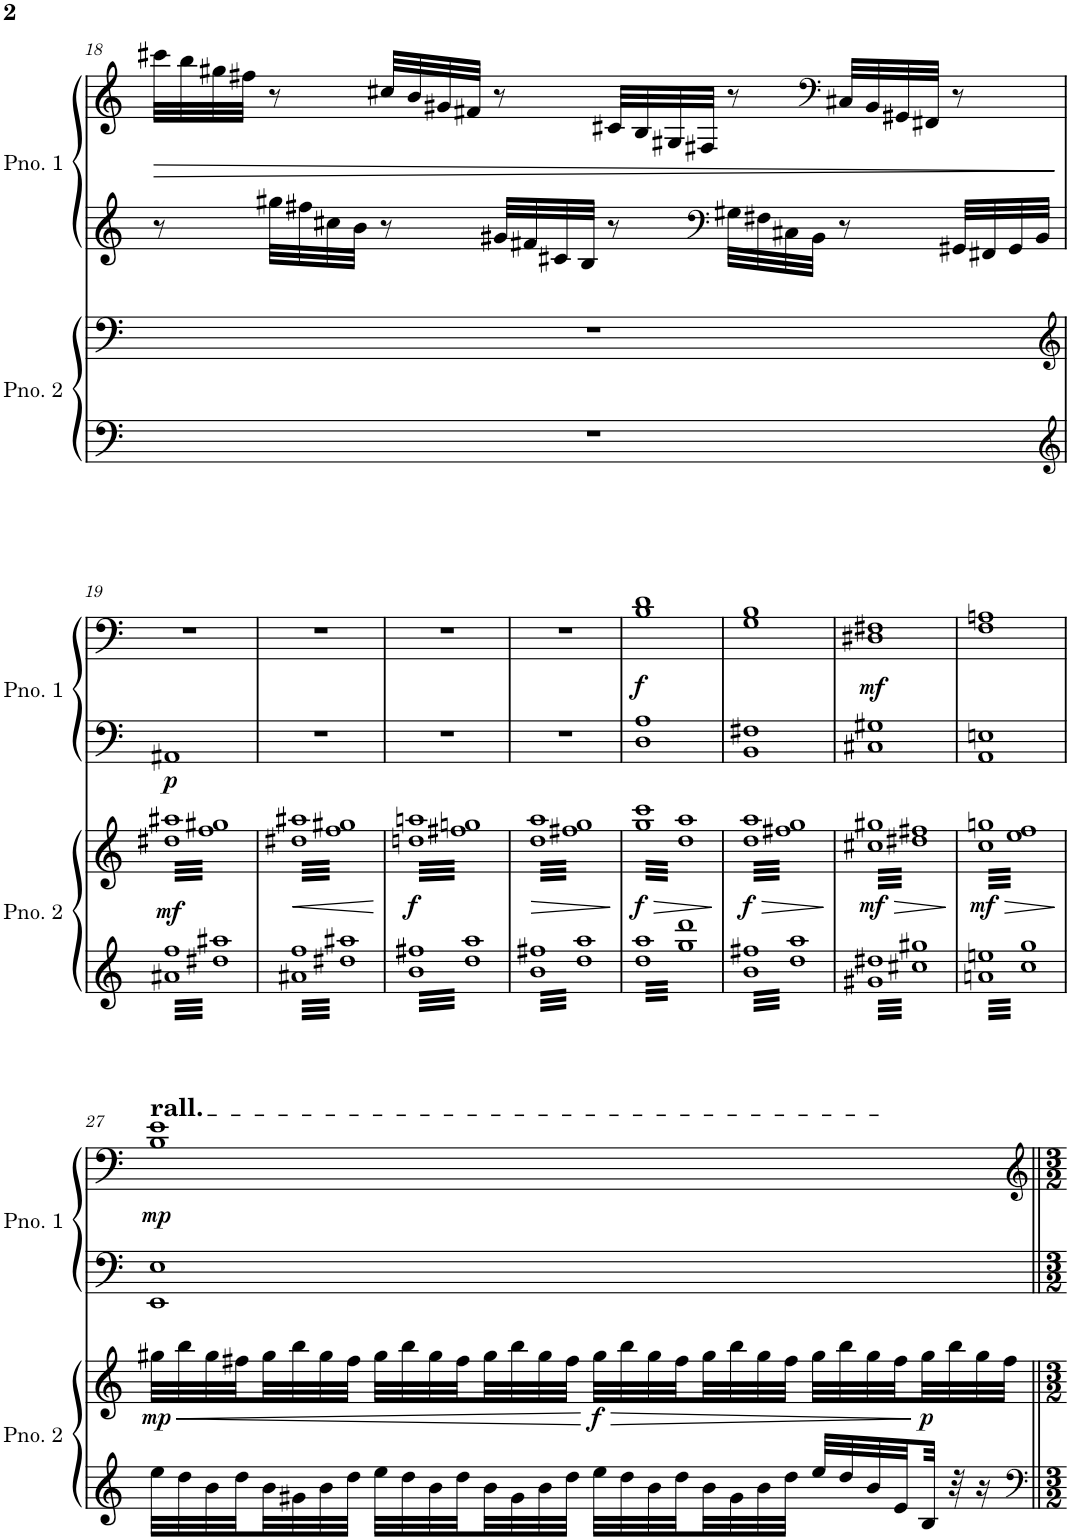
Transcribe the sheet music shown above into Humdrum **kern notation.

**kern	**kern	**dynam	**kern	**kern	**dynam
*part2	*part2	*part2	*part1	*part1	*part1
*staff4	*staff3	*staff3/4	*staff2	*staff1	*staff1/2
*I"Piano 2	*	*	*I"Piano 1	*	*
*I'Pno. 2	*	*	*I'Pno. 1	*	*
!!LO:PB:g=z
*clefF4	*clefF4	*	*clefG2	*clefG2	*
*k[]	*k[]	*	*k[]	*k[]	*
*M2/2	*M2/2	*	*M2/2	*M2/2	*
*met(c|)	*met(c|)	*	*met(c|)	*met(c|)	*
=18	=18	=18	=18	=18	=18
!	!	!	!	!	!LO:HP:b
1r	1r	.	8r	32ccc#X\LLL	>
.	.	.	.	32bb\	.
.	.	.	.	32gg#X\	.
.	.	.	.	32ff#X\JJJ	.
.	.	.	32gg#X\LLL	8r	.
.	.	.	32ff#X\	.	.
.	.	.	32cc#X\	.	.
.	.	.	32b\JJJ	.	.
.	.	.	8r	32cc#X/LLL	.
.	.	.	.	32b/	.
.	.	.	.	32g#X/	.
.	.	.	.	32f#X/JJJ	.
.	.	.	32g#X/LLL	8r	.
.	.	.	32f#X/	.	.
.	.	.	32c#X/	.	.
.	.	.	32B/JJJ	.	.
.	.	.	8r	32c#X/LLL	.
.	.	.	.	32B/	.
.	.	.	.	32G#X/	.
.	.	.	.	32F#X/JJJ	.
*	*	*	*clefF4	*	*
.	.	.	32G#X\LLL	8r	.
.	.	.	32F#X\	.	.
.	.	.	32C#X\	.	.
.	.	.	32BB\JJJ	.	.
*	*	*	*	*clefF4	*
.	.	.	8r	32C#X/LLL	.
.	.	.	.	32BB/	.
.	.	.	.	32GG#X/	.
.	.	.	.	32FF#X/JJJ	.
.	.	.	32GG#X/LLL	8r	.
.	.	.	32FF#X/	.	.
.	.	.	32GG#/	.	.
.	.	.	32BB/JJJ	.	.
.	.	.	.	.	]
!!LO:LB:g=z
=19	=19	=19	=19	=19	=19
*clefG2	*clefG2	*	*	*	*
!	!	!LO:DY:b	!	!	!LO:DY:b=2
*	*tremolo	*	*	*	*
3.a#X 3.ff	64dd#X 64aa#XLLLL	mf	1AA#X	1r	p
.	64ff 64gg#X	.	.	.	.
.	64dd#X 64aa#X	.	.	.	.
.	64ff 64gg#X	.	.	.	.
.	64dd#X 64aa#X	.	.	.	.
.	64ff 64gg#X	.	.	.	.
.	64dd#X 64aa#X	.	.	.	.
.	64ff 64gg#X	.	.	.	.
.	64dd#X 64aa#X	.	.	.	.
.	64ff 64gg#X	.	.	.	.
.	64dd#X 64aa#X	.	.	.	.
.	64ff 64gg#X	.	.	.	.
.	64dd#X 64aa#X	.	.	.	.
.	64ff 64gg#X	.	.	.	.
.	64dd#X 64aa#X	.	.	.	.
.	64ff 64gg#X	.	.	.	.
.	64dd#X 64aa#X	.	.	.	.
.	64ff 64gg#X	.	.	.	.
.	64dd#X 64aa#X	.	.	.	.
.	64ff 64gg#X	.	.	.	.
.	64dd#X 64aa#X	.	.	.	.
.	64ff 64gg#X	.	.	.	.
.	64dd#X 64aa#X	.	.	.	.
.	64ff 64gg#X	.	.	.	.
.	64dd#X 64aa#X	.	.	.	.
.	64ff 64gg#X	.	.	.	.
.	64dd#X 64aa#X	.	.	.	.
.	64ff 64gg#X	.	.	.	.
.	64dd#X 64aa#X	.	.	.	.
.	64ff 64gg#X	.	.	.	.
.	64dd#X 64aa#X	.	.	.	.
.	64ff 64gg#X	.	.	.	.
3.dd#X 3.aa#X	64dd#X 64aa#X	.	.	.	.
.	64ff 64gg#X	.	.	.	.
.	64dd#X 64aa#X	.	.	.	.
.	64ff 64gg#X	.	.	.	.
.	64dd#X 64aa#X	.	.	.	.
.	64ff 64gg#X	.	.	.	.
.	64dd#X 64aa#X	.	.	.	.
.	64ff 64gg#X	.	.	.	.
.	64dd#X 64aa#X	.	.	.	.
.	64ff 64gg#X	.	.	.	.
.	64dd#X 64aa#X	.	.	.	.
.	64ff 64gg#X	.	.	.	.
.	64dd#X 64aa#X	.	.	.	.
.	64ff 64gg#X	.	.	.	.
.	64dd#X 64aa#X	.	.	.	.
.	64ff 64gg#X	.	.	.	.
.	64dd#X 64aa#X	.	.	.	.
.	64ff 64gg#X	.	.	.	.
.	64dd#X 64aa#X	.	.	.	.
.	64ff 64gg#X	.	.	.	.
.	64dd#X 64aa#X	.	.	.	.
.	64ff 64gg#X	.	.	.	.
.	64dd#X 64aa#X	.	.	.	.
.	64ff 64gg#X	.	.	.	.
.	64dd#X 64aa#X	.	.	.	.
.	64ff 64gg#X	.	.	.	.
.	64dd#X 64aa#X	.	.	.	.
.	64ff 64gg#X	.	.	.	.
.	64dd#X 64aa#X	.	.	.	.
.	64ff 64gg#X	.	.	.	.
.	64dd#X 64aa#X	.	.	.	.
.	64ff 64gg#XJJJJ	.	.	.	.
=20	=20	=20	=20	=20	=20
!	!	!LO:HP:b	!	!	!
3.a#X 3.ff	64dd#X 64aa#XLLLL	<	1r	1r	.
.	64ff 64gg#X	.	.	.	.
.	64dd#X 64aa#X	.	.	.	.
.	64ff 64gg#X	.	.	.	.
.	64dd#X 64aa#X	.	.	.	.
.	64ff 64gg#X	.	.	.	.
.	64dd#X 64aa#X	.	.	.	.
.	64ff 64gg#X	.	.	.	.
.	64dd#X 64aa#X	.	.	.	.
.	64ff 64gg#X	.	.	.	.
.	64dd#X 64aa#X	.	.	.	.
.	64ff 64gg#X	.	.	.	.
.	64dd#X 64aa#X	.	.	.	.
.	64ff 64gg#X	.	.	.	.
.	64dd#X 64aa#X	.	.	.	.
.	64ff 64gg#X	.	.	.	.
.	64dd#X 64aa#X	.	.	.	.
.	64ff 64gg#X	.	.	.	.
.	64dd#X 64aa#X	.	.	.	.
.	64ff 64gg#X	.	.	.	.
.	64dd#X 64aa#X	.	.	.	.
.	64ff 64gg#X	.	.	.	.
.	64dd#X 64aa#X	.	.	.	.
.	64ff 64gg#X	.	.	.	.
.	64dd#X 64aa#X	.	.	.	.
.	64ff 64gg#X	.	.	.	.
.	64dd#X 64aa#X	.	.	.	.
.	64ff 64gg#X	.	.	.	.
.	64dd#X 64aa#X	.	.	.	.
.	64ff 64gg#X	.	.	.	.
.	64dd#X 64aa#X	.	.	.	.
.	64ff 64gg#X	.	.	.	.
3.dd#X 3.aa#X	64dd#X 64aa#X	.	.	.	.
.	64ff 64gg#X	.	.	.	.
.	64dd#X 64aa#X	.	.	.	.
.	64ff 64gg#X	.	.	.	.
.	64dd#X 64aa#X	.	.	.	.
.	64ff 64gg#X	.	.	.	.
.	64dd#X 64aa#X	.	.	.	.
.	64ff 64gg#X	.	.	.	.
.	64dd#X 64aa#X	.	.	.	.
.	64ff 64gg#X	.	.	.	.
.	64dd#X 64aa#X	.	.	.	.
.	64ff 64gg#X	.	.	.	.
.	64dd#X 64aa#X	.	.	.	.
.	64ff 64gg#X	.	.	.	.
.	64dd#X 64aa#X	.	.	.	.
.	64ff 64gg#X	.	.	.	.
.	64dd#X 64aa#X	.	.	.	.
.	64ff 64gg#X	.	.	.	.
.	64dd#X 64aa#X	.	.	.	.
.	64ff 64gg#X	.	.	.	.
.	64dd#X 64aa#X	.	.	.	.
.	64ff 64gg#X	.	.	.	.
.	64dd#X 64aa#X	.	.	.	.
.	64ff 64gg#X	.	.	.	.
.	64dd#X 64aa#X	.	.	.	.
.	64ff 64gg#X	.	.	.	.
.	64dd#X 64aa#X	.	.	.	.
.	64ff 64gg#X	.	.	.	.
.	64dd#X 64aa#X	.	.	.	.
.	64ff 64gg#X	.	.	.	.
.	64dd#X 64aa#X	.	.	.	.
.	64ff 64gg#XJJJJ	.	.	.	.
.	.	[	.	.	.
=21	=21	=21	=21	=21	=21
!	!	!LO:DY:b	!	!	!
3.b 3.ff#X	64ddn 64aanLLLL	f	1r	1r	.
.	64ff#X 64ggn	.	.	.	.
.	64ddn 64aan	.	.	.	.
.	64ff#X 64ggn	.	.	.	.
.	64ddn 64aan	.	.	.	.
.	64ff#X 64ggn	.	.	.	.
.	64ddn 64aan	.	.	.	.
.	64ff#X 64ggn	.	.	.	.
.	64ddn 64aan	.	.	.	.
.	64ff#X 64ggn	.	.	.	.
.	64ddn 64aan	.	.	.	.
.	64ff#X 64ggn	.	.	.	.
.	64ddn 64aan	.	.	.	.
.	64ff#X 64ggn	.	.	.	.
.	64ddn 64aan	.	.	.	.
.	64ff#X 64ggn	.	.	.	.
.	64ddn 64aan	.	.	.	.
.	64ff#X 64ggn	.	.	.	.
.	64ddn 64aan	.	.	.	.
.	64ff#X 64ggn	.	.	.	.
.	64ddn 64aan	.	.	.	.
.	64ff#X 64ggn	.	.	.	.
.	64ddn 64aan	.	.	.	.
.	64ff#X 64ggn	.	.	.	.
.	64ddn 64aan	.	.	.	.
.	64ff#X 64ggn	.	.	.	.
.	64ddn 64aan	.	.	.	.
.	64ff#X 64ggn	.	.	.	.
.	64ddn 64aan	.	.	.	.
.	64ff#X 64ggn	.	.	.	.
.	64ddn 64aan	.	.	.	.
.	64ff#X 64ggn	.	.	.	.
3.dd 3.aa	64ddn 64aan	.	.	.	.
.	64ff#X 64ggn	.	.	.	.
.	64ddn 64aan	.	.	.	.
.	64ff#X 64ggn	.	.	.	.
.	64ddn 64aan	.	.	.	.
.	64ff#X 64ggn	.	.	.	.
.	64ddn 64aan	.	.	.	.
.	64ff#X 64ggn	.	.	.	.
.	64ddn 64aan	.	.	.	.
.	64ff#X 64ggn	.	.	.	.
.	64ddn 64aan	.	.	.	.
.	64ff#X 64ggn	.	.	.	.
.	64ddn 64aan	.	.	.	.
.	64ff#X 64ggn	.	.	.	.
.	64ddn 64aan	.	.	.	.
.	64ff#X 64ggn	.	.	.	.
.	64ddn 64aan	.	.	.	.
.	64ff#X 64ggn	.	.	.	.
.	64ddn 64aan	.	.	.	.
.	64ff#X 64ggn	.	.	.	.
.	64ddn 64aan	.	.	.	.
.	64ff#X 64ggn	.	.	.	.
.	64ddn 64aan	.	.	.	.
.	64ff#X 64ggn	.	.	.	.
.	64ddn 64aan	.	.	.	.
.	64ff#X 64ggn	.	.	.	.
.	64ddn 64aan	.	.	.	.
.	64ff#X 64ggn	.	.	.	.
.	64ddn 64aan	.	.	.	.
.	64ff#X 64ggn	.	.	.	.
.	64ddn 64aan	.	.	.	.
.	64ff#X 64ggnJJJJ	.	.	.	.
=22	=22	=22	=22	=22	=22
!	!	!LO:HP:b	!	!	!
3.b 3.ff#X	64dd 64aaLLLL	>	1r	1r	.
.	64ff#X 64gg	.	.	.	.
.	64dd 64aa	.	.	.	.
.	64ff#X 64gg	.	.	.	.
.	64dd 64aa	.	.	.	.
.	64ff#X 64gg	.	.	.	.
.	64dd 64aa	.	.	.	.
.	64ff#X 64gg	.	.	.	.
.	64dd 64aa	.	.	.	.
.	64ff#X 64gg	.	.	.	.
.	64dd 64aa	.	.	.	.
.	64ff#X 64gg	.	.	.	.
.	64dd 64aa	.	.	.	.
.	64ff#X 64gg	.	.	.	.
.	64dd 64aa	.	.	.	.
.	64ff#X 64gg	.	.	.	.
.	64dd 64aa	.	.	.	.
.	64ff#X 64gg	.	.	.	.
.	64dd 64aa	.	.	.	.
.	64ff#X 64gg	.	.	.	.
.	64dd 64aa	.	.	.	.
.	64ff#X 64gg	.	.	.	.
.	64dd 64aa	.	.	.	.
.	64ff#X 64gg	.	.	.	.
.	64dd 64aa	.	.	.	.
.	64ff#X 64gg	.	.	.	.
.	64dd 64aa	.	.	.	.
.	64ff#X 64gg	.	.	.	.
.	64dd 64aa	.	.	.	.
.	64ff#X 64gg	.	.	.	.
.	64dd 64aa	.	.	.	.
.	64ff#X 64gg	.	.	.	.
3.dd 3.aa	64dd 64aa	.	.	.	.
.	64ff#X 64gg	.	.	.	.
.	64dd 64aa	.	.	.	.
.	64ff#X 64gg	.	.	.	.
.	64dd 64aa	.	.	.	.
.	64ff#X 64gg	.	.	.	.
.	64dd 64aa	.	.	.	.
.	64ff#X 64gg	.	.	.	.
.	64dd 64aa	.	.	.	.
.	64ff#X 64gg	.	.	.	.
.	64dd 64aa	.	.	.	.
.	64ff#X 64gg	.	.	.	.
.	64dd 64aa	.	.	.	.
.	64ff#X 64gg	.	.	.	.
.	64dd 64aa	.	.	.	.
.	64ff#X 64gg	.	.	.	.
.	64dd 64aa	.	.	.	.
.	64ff#X 64gg	.	.	.	.
.	64dd 64aa	.	.	.	.
.	64ff#X 64gg	.	.	.	.
.	64dd 64aa	.	.	.	.
.	64ff#X 64gg	.	.	.	.
.	64dd 64aa	.	.	.	.
.	64ff#X 64gg	.	.	.	.
.	64dd 64aa	.	.	.	.
.	64ff#X 64gg	.	.	.	.
.	64dd 64aa	.	.	.	.
.	64ff#X 64gg	.	.	.	.
.	64dd 64aa	.	.	.	.
.	64ff#X 64gg	.	.	.	.
.	64dd 64aa	.	.	.	.
.	64ff#X 64ggJJJJ	.	.	.	.
.	.	]	.	.	.
=23	=23	=23	=23	=23	=23
!	!	!LO:HP:b	!	!	!
!	!	!LO:DY:n=1:b	!	!	!LO:DY:b
3.dd 3.aa	64gg 64cccLLLL	> f	1D 1A	1B 1d	f
.	64dd 64aa	.	.	.	.
.	64gg 64ccc	.	.	.	.
.	64dd 64aa	.	.	.	.
.	64gg 64ccc	.	.	.	.
.	64dd 64aa	.	.	.	.
.	64gg 64ccc	.	.	.	.
.	64dd 64aa	.	.	.	.
.	64gg 64ccc	.	.	.	.
.	64dd 64aa	.	.	.	.
.	64gg 64ccc	.	.	.	.
.	64dd 64aa	.	.	.	.
.	64gg 64ccc	.	.	.	.
.	64dd 64aa	.	.	.	.
.	64gg 64ccc	.	.	.	.
.	64dd 64aa	.	.	.	.
.	64gg 64ccc	.	.	.	.
.	64dd 64aa	.	.	.	.
.	64gg 64ccc	.	.	.	.
.	64dd 64aa	.	.	.	.
.	64gg 64ccc	.	.	.	.
.	64dd 64aa	.	.	.	.
.	64gg 64ccc	.	.	.	.
.	64dd 64aa	.	.	.	.
.	64gg 64ccc	.	.	.	.
.	64dd 64aa	.	.	.	.
.	64gg 64ccc	.	.	.	.
.	64dd 64aa	.	.	.	.
.	64gg 64ccc	.	.	.	.
.	64dd 64aa	.	.	.	.
.	64gg 64ccc	.	.	.	.
.	64dd 64aa	.	.	.	.
3.gg 3.ddd	64gg 64ccc	.	.	.	.
.	64dd 64aa	.	.	.	.
.	64gg 64ccc	.	.	.	.
.	64dd 64aa	.	.	.	.
.	64gg 64ccc	.	.	.	.
.	64dd 64aa	.	.	.	.
.	64gg 64ccc	.	.	.	.
.	64dd 64aa	.	.	.	.
.	64gg 64ccc	.	.	.	.
.	64dd 64aa	.	.	.	.
.	64gg 64ccc	.	.	.	.
.	64dd 64aa	.	.	.	.
.	64gg 64ccc	.	.	.	.
.	64dd 64aa	.	.	.	.
.	64gg 64ccc	.	.	.	.
.	64dd 64aa	.	.	.	.
.	64gg 64ccc	.	.	.	.
.	64dd 64aa	.	.	.	.
.	64gg 64ccc	.	.	.	.
.	64dd 64aa	.	.	.	.
.	64gg 64ccc	.	.	.	.
.	64dd 64aa	.	.	.	.
.	64gg 64ccc	.	.	.	.
.	64dd 64aa	.	.	.	.
.	64gg 64ccc	.	.	.	.
.	64dd 64aa	.	.	.	.
.	64gg 64ccc	.	.	.	.
.	64dd 64aa	.	.	.	.
.	64gg 64ccc	.	.	.	.
.	64dd 64aa	.	.	.	.
.	64gg 64ccc	.	.	.	.
.	64dd 64aaJJJJ	.	.	.	.
.	.	]	.	.	.
=24	=24	=24	=24	=24	=24
!	!	!LO:HP:b	!	!	!
!	!	!LO:DY:n=1:b	!	!	!
3.b 3.ff#X	64dd 64aaLLLL	> f	1BB 1F#X	1G 1B	.
.	64ff#X 64gg	.	.	.	.
.	64dd 64aa	.	.	.	.
.	64ff#X 64gg	.	.	.	.
.	64dd 64aa	.	.	.	.
.	64ff#X 64gg	.	.	.	.
.	64dd 64aa	.	.	.	.
.	64ff#X 64gg	.	.	.	.
.	64dd 64aa	.	.	.	.
.	64ff#X 64gg	.	.	.	.
.	64dd 64aa	.	.	.	.
.	64ff#X 64gg	.	.	.	.
.	64dd 64aa	.	.	.	.
.	64ff#X 64gg	.	.	.	.
.	64dd 64aa	.	.	.	.
.	64ff#X 64gg	.	.	.	.
.	64dd 64aa	.	.	.	.
.	64ff#X 64gg	.	.	.	.
.	64dd 64aa	.	.	.	.
.	64ff#X 64gg	.	.	.	.
.	64dd 64aa	.	.	.	.
.	64ff#X 64gg	.	.	.	.
.	64dd 64aa	.	.	.	.
.	64ff#X 64gg	.	.	.	.
.	64dd 64aa	.	.	.	.
.	64ff#X 64gg	.	.	.	.
.	64dd 64aa	.	.	.	.
.	64ff#X 64gg	.	.	.	.
.	64dd 64aa	.	.	.	.
.	64ff#X 64gg	.	.	.	.
.	64dd 64aa	.	.	.	.
.	64ff#X 64gg	.	.	.	.
3.dd 3.aa	64dd 64aa	.	.	.	.
.	64ff#X 64gg	.	.	.	.
.	64dd 64aa	.	.	.	.
.	64ff#X 64gg	.	.	.	.
.	64dd 64aa	.	.	.	.
.	64ff#X 64gg	.	.	.	.
.	64dd 64aa	.	.	.	.
.	64ff#X 64gg	.	.	.	.
.	64dd 64aa	.	.	.	.
.	64ff#X 64gg	.	.	.	.
.	64dd 64aa	.	.	.	.
.	64ff#X 64gg	.	.	.	.
.	64dd 64aa	.	.	.	.
.	64ff#X 64gg	.	.	.	.
.	64dd 64aa	.	.	.	.
.	64ff#X 64gg	.	.	.	.
.	64dd 64aa	.	.	.	.
.	64ff#X 64gg	.	.	.	.
.	64dd 64aa	.	.	.	.
.	64ff#X 64gg	.	.	.	.
.	64dd 64aa	.	.	.	.
.	64ff#X 64gg	.	.	.	.
.	64dd 64aa	.	.	.	.
.	64ff#X 64gg	.	.	.	.
.	64dd 64aa	.	.	.	.
.	64ff#X 64gg	.	.	.	.
.	64dd 64aa	.	.	.	.
.	64ff#X 64gg	.	.	.	.
.	64dd 64aa	.	.	.	.
.	64ff#X 64gg	.	.	.	.
.	64dd 64aa	.	.	.	.
.	64ff#X 64ggJJJJ	.	.	.	.
.	.	]	.	.	.
=25	=25	=25	=25	=25	=25
!	!	!LO:HP:b	!	!	!
!	!	!LO:DY:n=1:b	!	!	!LO:DY:b
3.g#X 3.dd#X	64cc#X 64gg#XLLLL	> mf	1C#X 1G#X	1D#X 1F#X	mf
.	64dd#X 64ff#X	.	.	.	.
.	64cc#X 64gg#X	.	.	.	.
.	64dd#X 64ff#X	.	.	.	.
.	64cc#X 64gg#X	.	.	.	.
.	64dd#X 64ff#X	.	.	.	.
.	64cc#X 64gg#X	.	.	.	.
.	64dd#X 64ff#X	.	.	.	.
.	64cc#X 64gg#X	.	.	.	.
.	64dd#X 64ff#X	.	.	.	.
.	64cc#X 64gg#X	.	.	.	.
.	64dd#X 64ff#X	.	.	.	.
.	64cc#X 64gg#X	.	.	.	.
.	64dd#X 64ff#X	.	.	.	.
.	64cc#X 64gg#X	.	.	.	.
.	64dd#X 64ff#X	.	.	.	.
.	64cc#X 64gg#X	.	.	.	.
.	64dd#X 64ff#X	.	.	.	.
.	64cc#X 64gg#X	.	.	.	.
.	64dd#X 64ff#X	.	.	.	.
.	64cc#X 64gg#X	.	.	.	.
.	64dd#X 64ff#X	.	.	.	.
.	64cc#X 64gg#X	.	.	.	.
.	64dd#X 64ff#X	.	.	.	.
.	64cc#X 64gg#X	.	.	.	.
.	64dd#X 64ff#X	.	.	.	.
.	64cc#X 64gg#X	.	.	.	.
.	64dd#X 64ff#X	.	.	.	.
.	64cc#X 64gg#X	.	.	.	.
.	64dd#X 64ff#X	.	.	.	.
.	64cc#X 64gg#X	.	.	.	.
.	64dd#X 64ff#X	.	.	.	.
3.cc#X 3.gg#X	64cc#X 64gg#X	.	.	.	.
.	64dd#X 64ff#X	.	.	.	.
.	64cc#X 64gg#X	.	.	.	.
.	64dd#X 64ff#X	.	.	.	.
.	64cc#X 64gg#X	.	.	.	.
.	64dd#X 64ff#X	.	.	.	.
.	64cc#X 64gg#X	.	.	.	.
.	64dd#X 64ff#X	.	.	.	.
.	64cc#X 64gg#X	.	.	.	.
.	64dd#X 64ff#X	.	.	.	.
.	64cc#X 64gg#X	.	.	.	.
.	64dd#X 64ff#X	.	.	.	.
.	64cc#X 64gg#X	.	.	.	.
.	64dd#X 64ff#X	.	.	.	.
.	64cc#X 64gg#X	.	.	.	.
.	64dd#X 64ff#X	.	.	.	.
.	64cc#X 64gg#X	.	.	.	.
.	64dd#X 64ff#X	.	.	.	.
.	64cc#X 64gg#X	.	.	.	.
.	64dd#X 64ff#X	.	.	.	.
.	64cc#X 64gg#X	.	.	.	.
.	64dd#X 64ff#X	.	.	.	.
.	64cc#X 64gg#X	.	.	.	.
.	64dd#X 64ff#X	.	.	.	.
.	64cc#X 64gg#X	.	.	.	.
.	64dd#X 64ff#X	.	.	.	.
.	64cc#X 64gg#X	.	.	.	.
.	64dd#X 64ff#X	.	.	.	.
.	64cc#X 64gg#X	.	.	.	.
.	64dd#X 64ff#X	.	.	.	.
.	64cc#X 64gg#X	.	.	.	.
.	64dd#X 64ff#XJJJJ	.	.	.	.
.	.	]	.	.	.
=26	=26	=26	=26	=26	=26
!	!	!LO:HP:b	!	!	!
!	!	!LO:DY:n=1:b	!	!	!
3.an 3.een	64cc 64ggnLLLL	> mf	1AA 1En	1F 1An	.
.	64ee 64ff	.	.	.	.
.	64cc 64ggn	.	.	.	.
.	64ee 64ff	.	.	.	.
.	64cc 64ggn	.	.	.	.
.	64ee 64ff	.	.	.	.
.	64cc 64ggn	.	.	.	.
.	64ee 64ff	.	.	.	.
.	64cc 64ggn	.	.	.	.
.	64ee 64ff	.	.	.	.
.	64cc 64ggn	.	.	.	.
.	64ee 64ff	.	.	.	.
.	64cc 64ggn	.	.	.	.
.	64ee 64ff	.	.	.	.
.	64cc 64ggn	.	.	.	.
.	64ee 64ff	.	.	.	.
.	64cc 64ggn	.	.	.	.
.	64ee 64ff	.	.	.	.
.	64cc 64ggn	.	.	.	.
.	64ee 64ff	.	.	.	.
.	64cc 64ggn	.	.	.	.
.	64ee 64ff	.	.	.	.
.	64cc 64ggn	.	.	.	.
.	64ee 64ff	.	.	.	.
.	64cc 64ggn	.	.	.	.
.	64ee 64ff	.	.	.	.
.	64cc 64ggn	.	.	.	.
.	64ee 64ff	.	.	.	.
.	64cc 64ggn	.	.	.	.
.	64ee 64ff	.	.	.	.
.	64cc 64ggn	.	.	.	.
.	64ee 64ff	.	.	.	.
3.cc 3.gg	64cc 64ggn	.	.	.	.
.	64ee 64ff	.	.	.	.
.	64cc 64ggn	.	.	.	.
.	64ee 64ff	.	.	.	.
.	64cc 64ggn	.	.	.	.
.	64ee 64ff	.	.	.	.
.	64cc 64ggn	.	.	.	.
.	64ee 64ff	.	.	.	.
.	64cc 64ggn	.	.	.	.
.	64ee 64ff	.	.	.	.
.	64cc 64ggn	.	.	.	.
.	64ee 64ff	.	.	.	.
.	64cc 64ggn	.	.	.	.
.	64ee 64ff	.	.	.	.
.	64cc 64ggn	.	.	.	.
.	64ee 64ff	.	.	.	.
.	64cc 64ggn	.	.	.	.
.	64ee 64ff	.	.	.	.
.	64cc 64ggn	.	.	.	.
.	64ee 64ff	.	.	.	.
.	64cc 64ggn	.	.	.	.
.	64ee 64ff	.	.	.	.
.	64cc 64ggn	.	.	.	.
.	64ee 64ff	.	.	.	.
.	64cc 64ggn	.	.	.	.
.	64ee 64ff	.	.	.	.
.	64cc 64ggn	.	.	.	.
.	64ee 64ff	.	.	.	.
.	64cc 64ggn	.	.	.	.
.	64ee 64ff	.	.	.	.
.	64cc 64ggn	.	.	.	.
.	64ee 64ffJJJJ	.	.	.	.
*	*Xtremolo	*	*	*	*
.	.	]	.	.	.
!!LO:LB:g=z
=27	=27	=27	=27	=27	=27
!	!	!	!	!LO:TX:a:t=rall.	!
!	!	!LO:HP:b	!	!	!
!	!	!LO:DY:n=1:b	!	!	!LO:DY:b
32ee\LLL	32gg#X\LLL	< mp	1EE 1E	1B 1e	mp
.	.	.	.	.	.
32dd\	32bb\	.	.	.	.
.	.	.	.	.	.
32b\	32gg#\	.	.	.	.
.	.	.	.	.	.
32dd\	32ff#X\	.	.	.	.
.	.	.	.	.	.
32b\	32gg#\	.	.	.	.
.	.	.	.	.	.
32g#X\	32bb\	.	.	.	.
.	.	.	.	.	.
32b\	32gg#\	.	.	.	.
.	.	.	.	.	.
32dd\JJJ	32ff#\JJJ	.	.	.	.
.	.	.	.	.	.
32ee\LLL	32gg#\LLL	.	.	.	.
.	.	.	.	.	.
32dd\	32bb\	.	.	.	.
.	.	.	.	.	.
32b\	32gg#\	.	.	.	.
.	.	.	.	.	.
32dd\	32ff#\	.	.	.	.
.	.	.	.	.	.
32b\	32gg#\	.	.	.	.
.	.	.	.	.	.
32g#\	32bb\	.	.	.	.
.	.	.	.	.	.
32b\	32gg#\	.	.	.	.
.	.	.	.	.	.
32dd\JJJ	32ff#\JJJ	.	.	.	.
.	.	.	.	.	.
!	!	!LO:HP:n=1:b	!	!	!
!	!	!LO:DY:n=2:b	!	!	!
32ee\LLL	32gg#\LLL	[ > f	.	.	.
32dd\	32bb\	.	.	.	.
32b\	32gg#\	.	.	.	.
32dd\	32ff#\	.	.	.	.
32b\	32gg#\	.	.	.	.
32g#\	32bb\	.	.	.	.
32b\	32gg#\	.	.	.	.
32dd\JJJ	32ff#\JJJ	.	.	.	.
32ee/LLL	32gg#\LLL	.	.	.	.
32dd/	32bb\	.	.	.	.
32b/	32gg#\	.	.	.	.
32e/	32ff#\	.	.	.	.
!	!	!LO:DY:n=3:b	!	!	!
32B/JJJ	32gg#\	] p	.	.	.
32r	32bb\	.	.	.	.
16r	32gg#\	.	.	.	.
.	32ff#\JJJ	.	.	.	.
=||	=||	=||	=||	=||	=||
*-	*-	*-	*-	*-	*-
